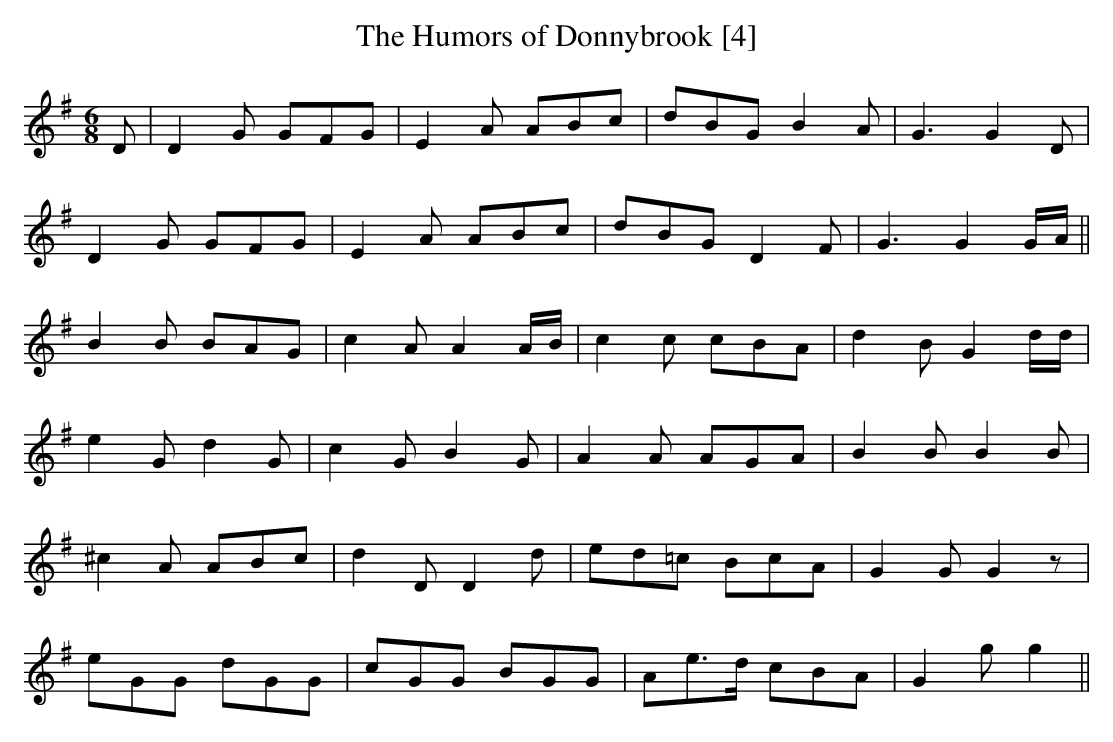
X:1
T:Humors of Donnybrook [4], The
M:6/8
L:1/8
K:G
D|D2G GFG|E2A ABc|dBG B2A|G3 G2D|
D2G GFG|E2A ABc|dBG D2F|G3 G2 G/A/||
B2B BAG|c2A A2 A/B/|c2c cBA|d2B G2 d/d/|
e2G d2G|c2G B2G|A2A AGA|B2B B2B|
^c2A ABc|d2D D2d|ed=c BcA|G2G G2z|
eGG dGG|cGG BGG|Ae>d cBA|G2g g2||
